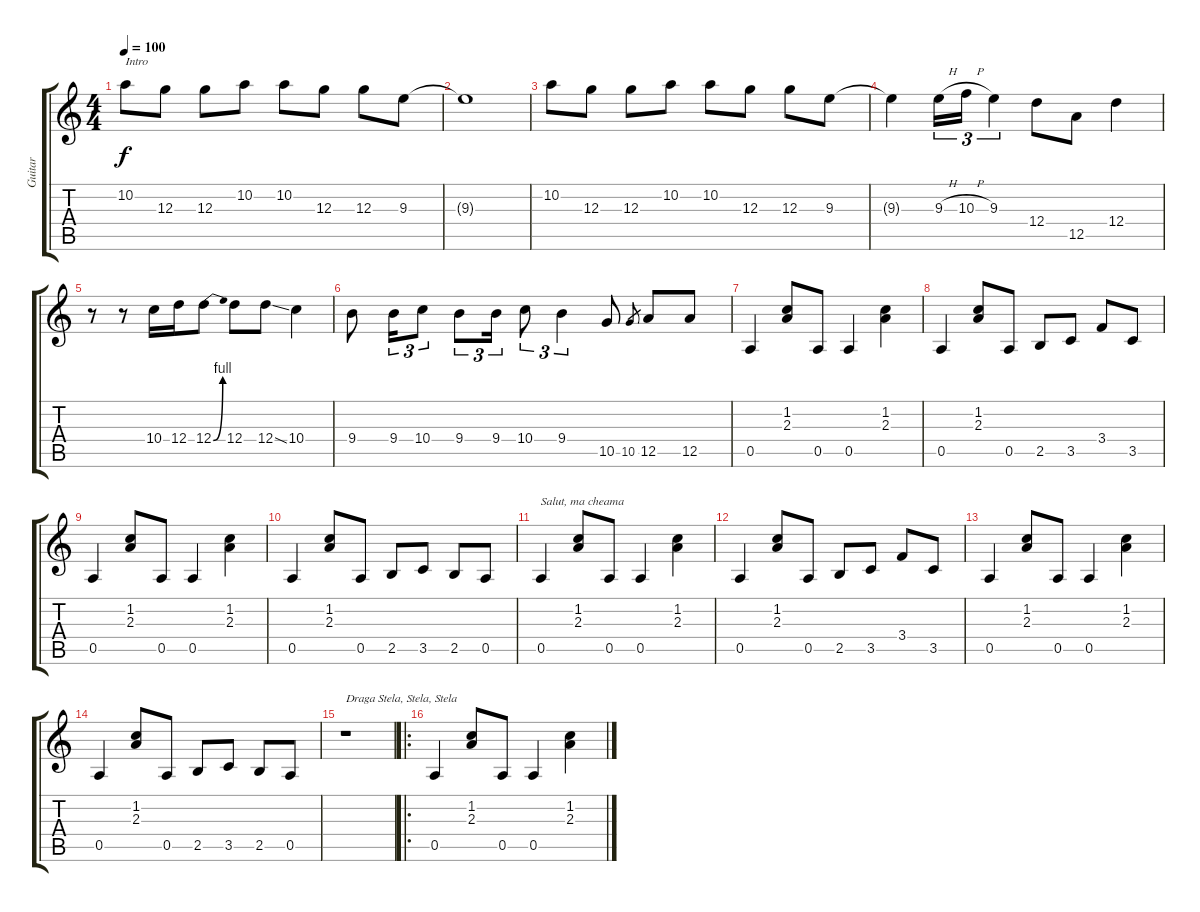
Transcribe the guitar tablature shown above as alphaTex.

\track ("Guitar" "Guitar") {instrument acousticguitarsteel}
\staff {score tabs}
\tuning (E4 B3 G3 D3 A2 E2) {hide}
\ts (4 4)
\tempo 100
\clef g2
\ks c
10.2.8{txt "Intro" dy f instrument acousticguitarsteel} 12.3.8 12.3.8 10.2.8 10.2.8 12.3.8 12.3.8 9.3.8 |
9.3{t}.1 |
10.2.8 12.3.8 12.3.8 10.2.8 10.2.8 12.3.8 12.3.8 9.3.8 |
9.3{t}.4 9.3{h}.16{tu (3 2)} 10.3{h}.16{tu (3 2)} 9.3.4{tu (3 2)} 12.4.8 12.5.8 12.4.4 |
r.8 r.8 10.4.16 12.4.16 12.4{be (bend 0 0 60 4)}.8 12.4.8 12.4{ss}.8 10.4.4 |
9.4.8 9.4.16{tu (3 2)} 10.4.8{tu (3 2)} 9.4.8{tu (3 2)} 9.4.16{tu (3 2)} 10.4.8{tu (3 2)} 9.4.4{tu (3 2)} 10.5.8 10.5.8{gr} 12.5.8 12.5.8 |
0.5.4 (1.2 2.3).8 0.5.8 0.5.4 (1.2 2.3).4 |
0.5.4 (1.2 2.3).8 0.5.8 2.5.8 3.5.8 3.4.8 3.5.8 |
0.5.4 (1.2 2.3).8 0.5.8 0.5.4 (1.2 2.3).4 |
0.5.4 (1.2 2.3).8 0.5.8 2.5.8 3.5.8 2.5.8 0.5.8 |
0.5.4{txt "Salut, ma cheama"} (1.2 2.3).8 0.5.8 0.5.4 (1.2 2.3).4 |
0.5.4 (1.2 2.3).8 0.5.8 2.5.8 3.5.8 3.4.8 3.5.8 |
0.5.4 (1.2 2.3).8 0.5.8 0.5.4 (1.2 2.3).4 |
0.5.4 (1.2 2.3).8 0.5.8 2.5.8 3.5.8 2.5.8 0.5.8 |
r.1{txt "Draga Stela, Stela, Stela"} |
\ro
0.5.4 (1.2 2.3).8 0.5.8 0.5.4 (1.2 2.3).4
